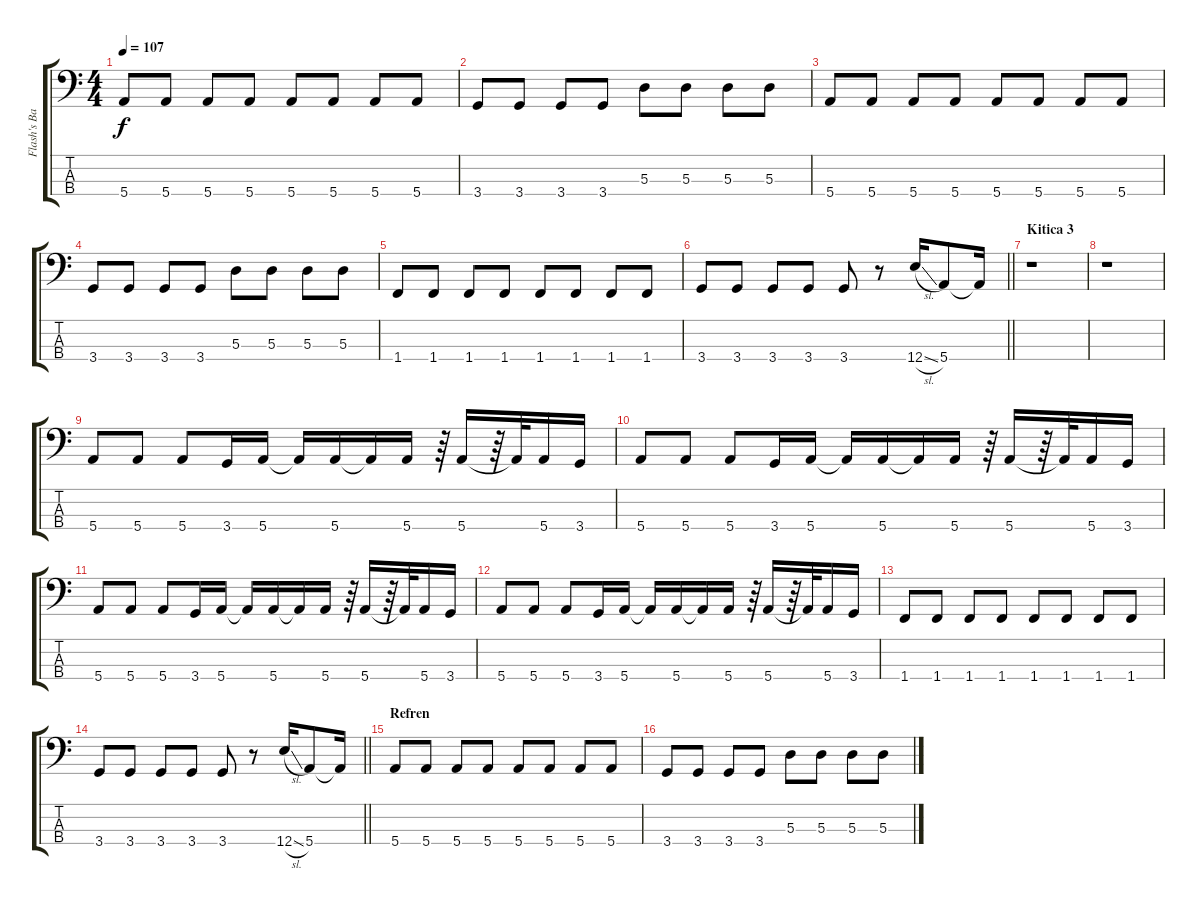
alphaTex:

\track ("Flash's Bass" "Flash's Ba") {instrument electricbassfinger}
\staff {score tabs}
\tuning (G2 D2 A1 E1) {hide}
\ts (4 4)
\tempo 107
\clef f4
\ks c
5.4.8{dy f} 5.4.8 5.4.8 5.4.8 5.4.8 5.4.8 5.4.8 5.4.8 |
3.4.8 3.4.8 3.4.8 3.4.8 5.3.8 5.3.8 5.3.8 5.3.8 |
5.4.8 5.4.8 5.4.8 5.4.8 5.4.8 5.4.8 5.4.8 5.4.8 |
3.4.8 3.4.8 3.4.8 3.4.8 5.3.8 5.3.8 5.3.8 5.3.8 |
1.4.8 1.4.8 1.4.8 1.4.8 1.4.8 1.4.8 1.4.8 1.4.8 |
\barLineRight lightlight
3.4.8 3.4.8 3.4.8 3.4.8 3.4.8 r.8 12.4{sl}.16 5.4.8 5.4{t}.16 |
\section ("" "Kitica 3")
r.1 |
r.1 |
5.4.8 5.4.8 5.4.8 3.4.16 5.4.16 5.4{t}.16 5.4.16 5.4{t}.16 5.4.16 r.64 5.4.16 r.64 5.4{t}.32 5.4.16 3.4.16 |
5.4.8 5.4.8 5.4.8 3.4.16 5.4.16 5.4{t}.16 5.4.16 5.4{t}.16 5.4.16 r.64 5.4.16 r.64 5.4{t}.32 5.4.16 3.4.16 |
5.4.8 5.4.8 5.4.8 3.4.16 5.4.16 5.4{t}.16 5.4.16 5.4{t}.16 5.4.16 r.64 5.4.16 r.64 5.4{t}.32 5.4.16 3.4.16 |
5.4.8 5.4.8 5.4.8 3.4.16 5.4.16 5.4{t}.16 5.4.16 5.4{t}.16 5.4.16 r.64 5.4.16 r.64 5.4{t}.32 5.4.16 3.4.16 |
1.4.8 1.4.8 1.4.8 1.4.8 1.4.8 1.4.8 1.4.8 1.4.8 |
\barLineRight lightlight
3.4.8 3.4.8 3.4.8 3.4.8 3.4.8 r.8 12.4{sl}.16 5.4.8 5.4{t}.16 |
\section ("" "Refren")
5.4.8 5.4.8 5.4.8 5.4.8 5.4.8 5.4.8 5.4.8 5.4.8 |
3.4.8 3.4.8 3.4.8 3.4.8 5.3.8 5.3.8 5.3.8 5.3.8
